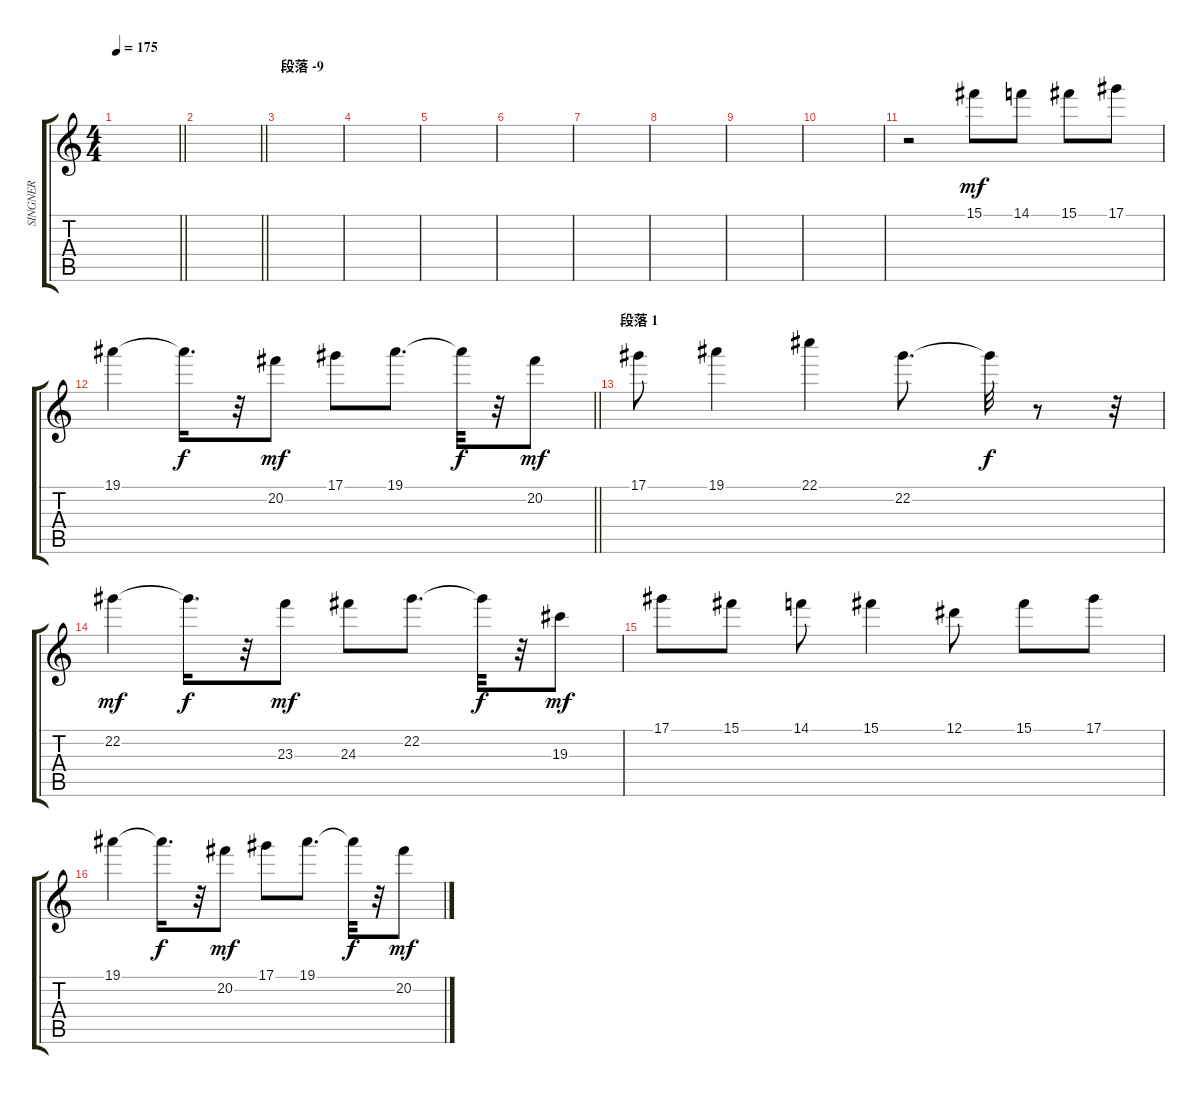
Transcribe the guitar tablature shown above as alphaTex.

\track ("SINGNER" "SINGNER") {instrument acousticguitarnylon}
\staff {score tabs}
\tuning (Eb4 Bb3 Gb3 Db3 Ab2 Eb2) {hide}
\ts (4 4)
\tempo 175
\clef g2
\barLineRight lightlight
\ks c
|
\barLineRight lightlight
|
\section ("" "段落 -9")
|
|
|
|
|
|
|
|
r.2 15.1.8{dy mf} 14.1.8 15.1.8 17.1.8 |
\barLineRight lightlight
19.1.4 19.1{t}.16{d dy f} r.32 20.2.8{dy mf} 17.1.8 19.1.8{d} 19.1{t}.32{dy f} r.32 20.2.8{dy mf} |
\section ("" "段落 1")
17.1.8 19.1.4 22.1.4 22.2.8{d} 22.2{t}.32{dy f} r.8 r.32 |
22.2.4{dy mf} 22.2{t}.16{d dy f} r.32 23.3.8{dy mf} 24.3.8 22.2.8{d} 22.2{t}.32{dy f} r.32 19.3.8{dy mf} |
17.1.8 15.1.8 14.1.8 15.1.4 12.1.8 15.1.8 17.1.8 |
19.1.4 19.1{t}.16{d dy f} r.32 20.2.8{dy mf} 17.1.8 19.1.8{d} 19.1{t}.32{dy f} r.32 20.2.8{dy mf}
